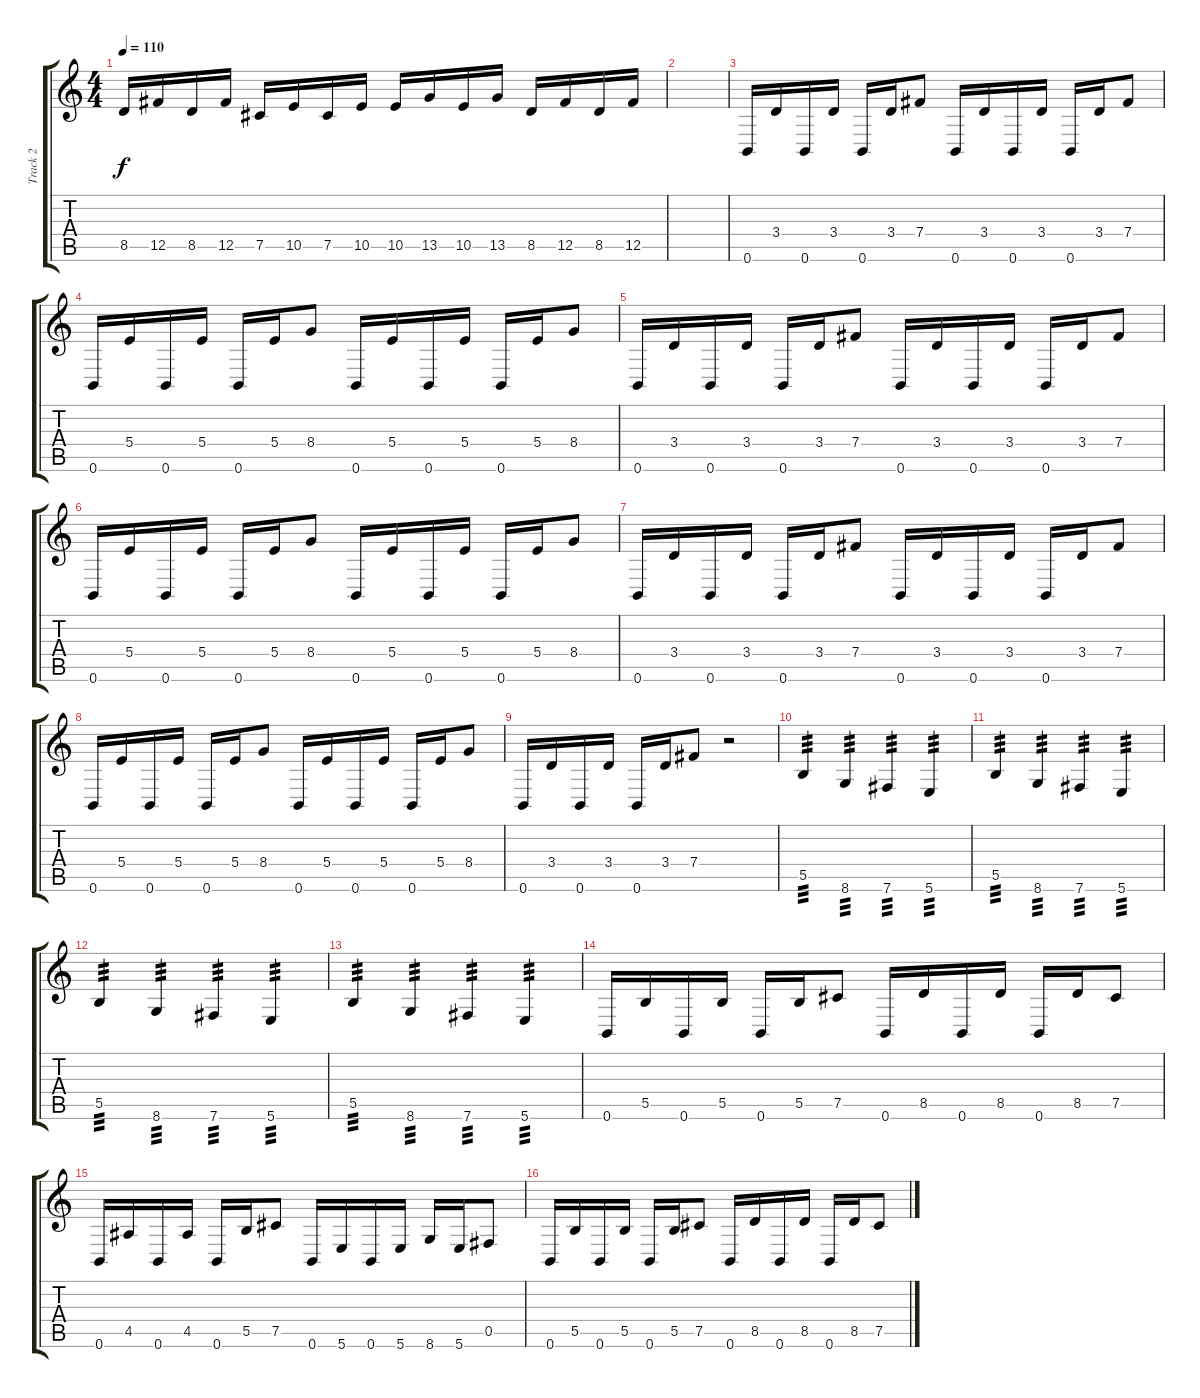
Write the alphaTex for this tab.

\track ("Track 2" "Track 2") {instrument overdrivenguitar}
\staff {score tabs}
\tuning (Db4 Ab3 E3 B2 Gb2 B1) {hide}
\ts (4 4)
\tempo 110
\clef g2
\ks c
8.5.16{dy f} 12.5.16 8.5.16 12.5.16 7.5.16 10.5.16 7.5.16 10.5.16 10.5.16 13.5.16 10.5.16 13.5.16 8.5.16 12.5.16 8.5.16 12.5.16 |
|
0.6.16 3.4.16 0.6.16 3.4.16 0.6.16 3.4.16 7.4.8 0.6.16 3.4.16 0.6.16 3.4.16 0.6.16 3.4.16 7.4.8 |
0.6.16 5.4.16 0.6.16 5.4.16 0.6.16 5.4.16 8.4.8 0.6.16 5.4.16 0.6.16 5.4.16 0.6.16 5.4.16 8.4.8 |
0.6.16 3.4.16 0.6.16 3.4.16 0.6.16 3.4.16 7.4.8 0.6.16 3.4.16 0.6.16 3.4.16 0.6.16 3.4.16 7.4.8 |
0.6.16 5.4.16 0.6.16 5.4.16 0.6.16 5.4.16 8.4.8 0.6.16 5.4.16 0.6.16 5.4.16 0.6.16 5.4.16 8.4.8 |
0.6.16 3.4.16 0.6.16 3.4.16 0.6.16 3.4.16 7.4.8 0.6.16 3.4.16 0.6.16 3.4.16 0.6.16 3.4.16 7.4.8 |
0.6.16 5.4.16 0.6.16 5.4.16 0.6.16 5.4.16 8.4.8 0.6.16 5.4.16 0.6.16 5.4.16 0.6.16 5.4.16 8.4.8 |
0.6.16 3.4.16 0.6.16 3.4.16 0.6.16 3.4.16 7.4.8 r.2 |
5.5.4{tp 3} 8.6.4{tp 3} 7.6.4{tp 3} 5.6.4{tp 3} |
5.5.4{tp 3} 8.6.4{tp 3} 7.6.4{tp 3} 5.6.4{tp 3} |
5.5.4{tp 3} 8.6.4{tp 3} 7.6.4{tp 3} 5.6.4{tp 3} |
5.5.4{tp 3} 8.6.4{tp 3} 7.6.4{tp 3} 5.6.4{tp 3} |
0.6.16 5.5.16 0.6.16 5.5.16 0.6.16 5.5.16 7.5.8 0.6.16 8.5.16 0.6.16 8.5.16 0.6.16 8.5.16 7.5.8 |
0.6.16 4.5.16 0.6.16 4.5.16 0.6.16 5.5.16 7.5.8 0.6.16 5.6.16 0.6.16 5.6.16 8.6.16 5.6.16 0.5.8 |
0.6.16 5.5.16 0.6.16 5.5.16 0.6.16 5.5.16 7.5.8 0.6.16 8.5.16 0.6.16 8.5.16 0.6.16 8.5.16 7.5.8
